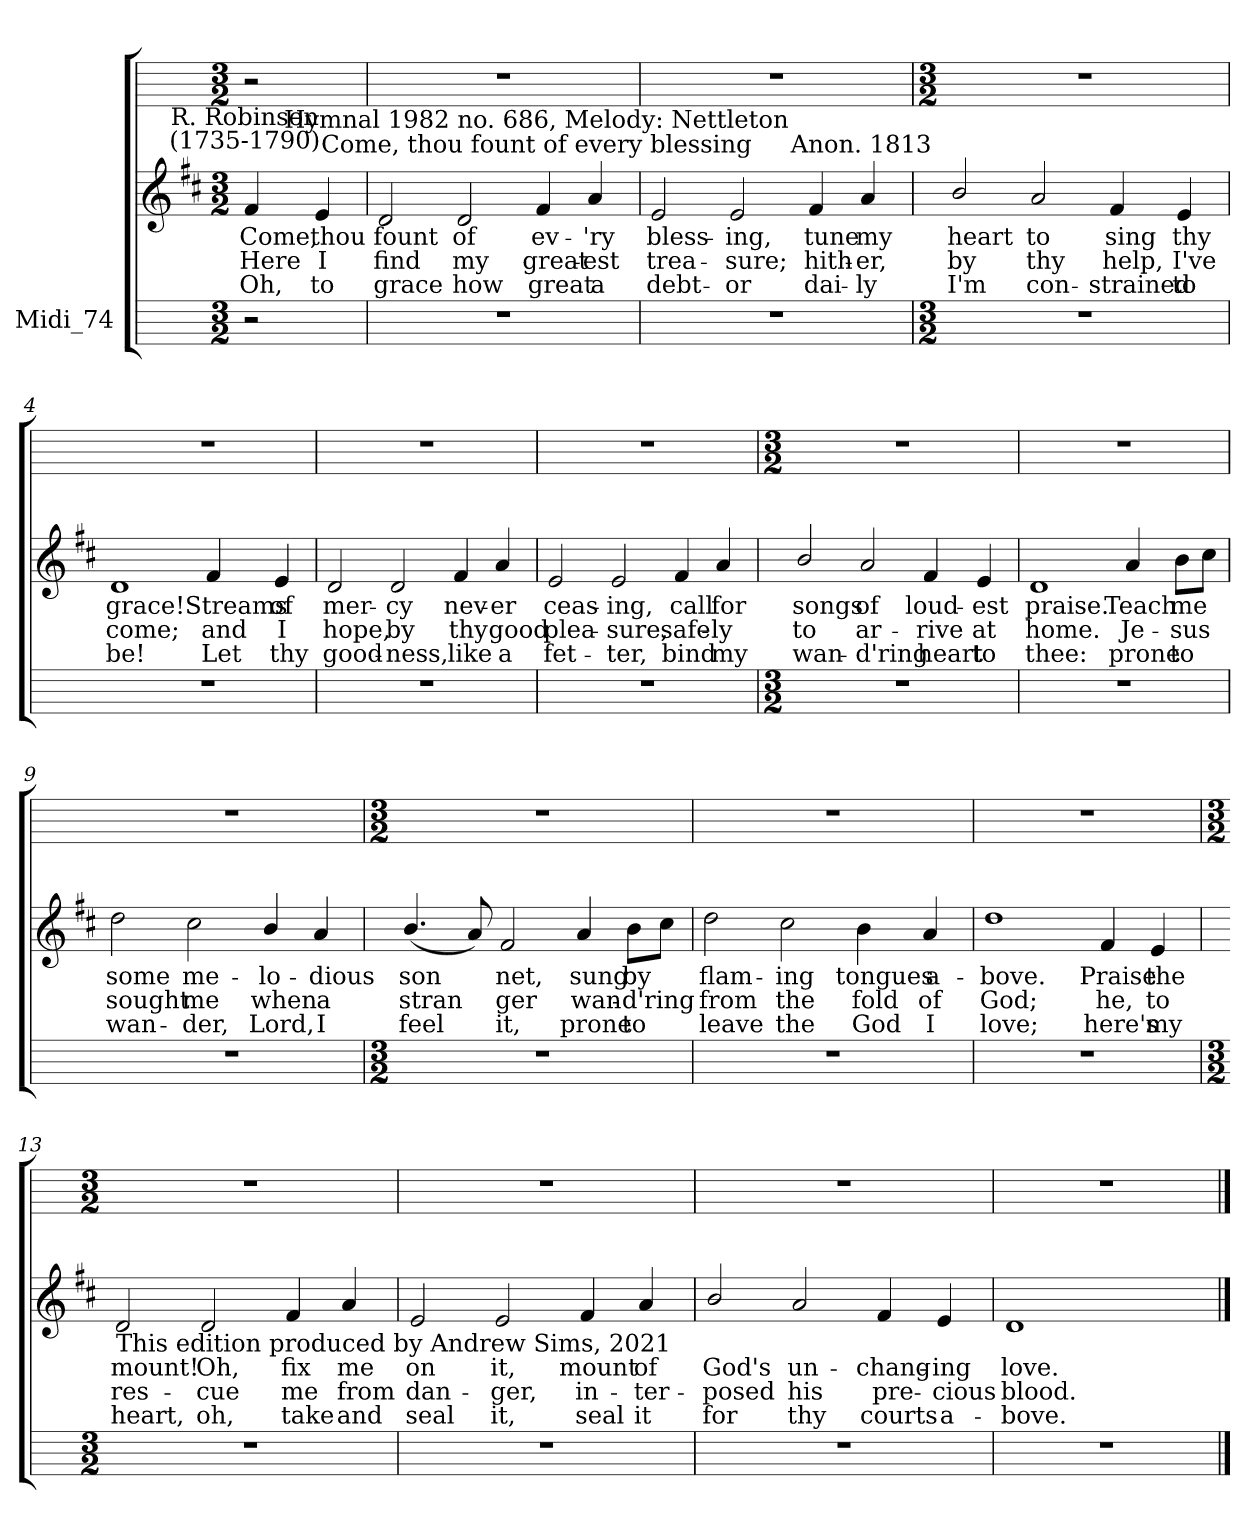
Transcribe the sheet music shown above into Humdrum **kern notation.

**kern	**kern	**text	**text	**text	**kern
*part3	*part2	*part2	*part2	*part2	*part1
*staff3	*staff2	*staff2	*staff2	*staff2	*staff1
*I"Midi_74	*	*	*	*	*
*	*clefG2	*	*	*	*
*	*k[f#c#]	*	*	*	*
*	*D:	*	*	*	*
*M3/2	*M3/2	*	*	*	*M3/2
=	=	=	=	=	=
!	!LO:TX:a:cj:t=R. Robinson\n(1735-1790)	!	!	!	!
!	!	!LO:LY:b	!LO:LY:b	!LO:LY:b	!
2r	4f#/	Come,	Here	Oh,	2r
!	!	!LO:LY:b	!LO:LY:b	!LO:LY:b	!
.	4e/	thou	I	to	.
=1	=1	=1	=1	=1	=1
!	!	!LO:LY:b	!LO:LY:b	!LO:LY:b	!
1.r	2d/	fount	find	grace	1.r
!	!	!LO:LY:b	!LO:LY:b	!LO:LY:b	!
.	2d/	of	my	how	.
!	!LO:TX:a:cj:t=Come, thou fount of every blessing	!	!	!	!
!	!LO:TX:a:cj:t=Hymnal 1982 no. 686, Melody&colon; Nettleton	!	!	!	!
!	!	!LO:LY:b	!LO:LY:b	!LO:LY:b	!
.	4f#/	ev-	-great-	-great	.
!	!	!LO:LY:b	!LO:LY:b	!LO:LY:b	!
.	4a/	'ry	est	a	.
=2	=2	=2	=2	=2	=2
!	!	!LO:LY:b	!LO:LY:b	!LO:LY:b	!
1.r	2e/	bless-	-trea-	-debt-	1.r
!	!	!LO:LY:b	!LO:LY:b	!LO:LY:b	!
.	2e/	-ing,	sure;	or	.
!	!	!LO:LY:b	!LO:LY:b	!LO:LY:b	!
.	4f#/	tune	hith-	-dai-	.
!	!LO:TX:a:cj:t=Anon. 1813	!	!	!	!
!	!	!LO:LY:b	!LO:LY:b	!LO:LY:b	!
.	4a/	-my	er,	ly	.
!!LO:LB:g=z
=3	=3	=3	=3	=3	=3
*M3/2	*	*	*	*	*M3/2
!	!	!LO:LY:b	!LO:LY:b	!LO:LY:b	!
1.r	2b/	heart	by	I'm	1.r
!	!	!LO:LY:b	!LO:LY:b	!LO:LY:b	!
.	2a/	to	thy	con-	.
!	!	!LO:LY:b	!LO:LY:b	!LO:LY:b	!
.	4f#/	-sing	help,	strained	.
!	!	!LO:LY:b	!LO:LY:b	!LO:LY:b	!
.	4e/	thy	I've	to	.
=4	=4	=4	=4	=4	=4
!	!	!LO:LY:b	!LO:LY:b	!LO:LY:b	!
1.r	1d/	grace!	come;	be!	1.r
!	!	!LO:LY:b	!LO:LY:b	!LO:LY:b	!
.	4f#/	Streams	and	Let	.
!	!	!LO:LY:b	!LO:LY:b	!LO:LY:b	!
.	4e/	of	I	thy	.
=5	=5	=5	=5	=5	=5
!	!	!LO:LY:b	!LO:LY:b	!LO:LY:b	!
1.r	2d/	mer-	-hope,	good-	1.r
!	!	!LO:LY:b	!LO:LY:b	!LO:LY:b	!
.	2d/	-cy	by	ness,	.
!	!	!LO:LY:b	!LO:LY:b	!LO:LY:b	!
.	4f#/	nev-	-thy	like	.
!	!	!LO:LY:b	!LO:LY:b	!LO:LY:b	!
.	4a/	er	good	a	.
=6	=6	=6	=6	=6	=6
!	!	!LO:LY:b	!LO:LY:b	!LO:LY:b	!
1.r	2e/	ceas-	-plea-	-fet-	1.r
!	!	!LO:LY:b	!LO:LY:b	!LO:LY:b	!
.	2e/	-ing,	sure,	ter,	.
!	!	!LO:LY:b	!LO:LY:b	!LO:LY:b	!
.	4f#/	call	safe-	-bind	.
!	!	!LO:LY:b	!LO:LY:b	!LO:LY:b	!
.	4a/	for	ly	my	.
!!LO:LB:g=z
=7	=7	=7	=7	=7	=7
*M3/2	*	*	*	*	*M3/2
!	!	!LO:LY:b	!LO:LY:b	!LO:LY:b	!
1.r	2b/	songs	to	wan-	1.r
!	!	!LO:LY:b	!LO:LY:b	!LO:LY:b	!
.	2a/	-of	ar-	-d'ring	.
!	!	!LO:LY:b	!LO:LY:b	!LO:LY:b	!
.	4f#/	loud-	-rive	heart	.
!	!	!LO:LY:b	!LO:LY:b	!LO:LY:b	!
.	4e/	est	at	to	.
=8	=8	=8	=8	=8	=8
!	!	!LO:LY:b	!LO:LY:b	!LO:LY:b	!
1.r	1d/	praise.	home.	thee:	1.r
!	!	!LO:LY:b	!LO:LY:b	!LO:LY:b	!
.	4a	Teach	Je-	-prone	.
!	!	!LO:LY:b	!LO:LY:b	!LO:LY:b	!
.	8bL	me	sus	to	.
.	8cc#J	.	.	.	.
=9	=9	=9	=9	=9	=9
!	!	!LO:LY:b	!LO:LY:b	!LO:LY:b	!
1.r	2dd	some	sought	wan-	1.r
!	!	!LO:LY:b	!LO:LY:b	!LO:LY:b	!
.	2cc#	-me-	-me	der,	.
!	!	!LO:LY:b	!LO:LY:b	!LO:LY:b	!
.	4b/	lo-	-when	Lord,	.
!	!	!LO:LY:b	!LO:LY:b	!LO:LY:b	!
.	4a/	dious	a	I	.
!!LO:LB:g=z
=10	=10	=10	=10	=10	=10
*M3/2	*	*	*	*	*M3/2
!	!	!LO:LY:b	!LO:LY:b	!LO:LY:b	!
1.r	(<4.b/	son	stran	feel	1.r
.	8a)	.	.	.	.
!	!	!LO:LY:b	!LO:LY:b	!LO:LY:b	!
.	2f#	net,	ger	it,	.
!	!	!LO:LY:b	!LO:LY:b	!LO:LY:b	!
.	4a	sung	wan-	-prone	.
!	!	!LO:LY:b	!LO:LY:b	!LO:LY:b	!
.	8bL	by	d'ring	to	.
.	8cc#J	.	.	.	.
=11	=11	=11	=11	=11	=11
!	!	!LO:LY:b	!LO:LY:b	!LO:LY:b	!
1.r	2dd	flam-	-from	leave	1.r
!	!	!LO:LY:b	!LO:LY:b	!LO:LY:b	!
.	2cc#	ing	the	the	.
!	!	!LO:LY:b	!LO:LY:b	!LO:LY:b	!
.	4b	tongues	fold	God	.
!	!	!LO:LY:b	!LO:LY:b	!LO:LY:b	!
.	4a	a-	-of	I	.
=12	=12	=12	=12	=12	=12
!	!	!LO:LY:b	!LO:LY:b	!LO:LY:b	!
1.r	1dd	bove.	God;	love;	1.r
!	!	!LO:LY:b	!LO:LY:b	!LO:LY:b	!
.	4f#	Praise	he,	here's	.
!	!	!LO:LY:b	!LO:LY:b	!LO:LY:b	!
.	4e	the	to	my	.
!!LO:LB:g=z
=13	=13	=13	=13	=13	=13
*M3/2	*	*	*	*	*M3/2
!	!LO:TX:b:t=This edition produced by Andrew Sims, 2021	!	!	!	!
!	!	!LO:LY:b	!LO:LY:b	!LO:LY:b	!
1.r	2d	mount!	res-	-heart,	1.r
!	!	!LO:LY:b	!LO:LY:b	!LO:LY:b	!
.	2d	Oh,	cue	oh,	.
!	!	!LO:LY:b	!LO:LY:b	!LO:LY:b	!
.	4f#	fix	me	take	.
!	!	!LO:LY:b	!LO:LY:b	!LO:LY:b	!
.	4a	me	from	and	.
=14	=14	=14	=14	=14	=14
!	!	!LO:LY:b	!LO:LY:b	!LO:LY:b	!
1.r	2e	on	dan-	-seal	1.r
!	!	!LO:LY:b	!LO:LY:b	!LO:LY:b	!
.	2e	it,	ger,	it,	.
!	!	!LO:LY:b	!LO:LY:b	!LO:LY:b	!
.	4f#	mount	in-	-seal	.
!	!	!LO:LY:b	!LO:LY:b	!LO:LY:b	!
.	4a	of	ter-	-it	.
=15	=15	=15	=15	=15	=15
!	!	!LO:LY:b	!LO:LY:b	!LO:LY:b	!
1.r	2b/	God's	posed	for	1.r
!	!	!LO:LY:b	!LO:LY:b	!LO:LY:b	!
.	2a	un-	-his	thy	.
!	!	!LO:LY:b	!LO:LY:b	!LO:LY:b	!
.	4f#	chang-	-pre-	-courts	.
!	!	!LO:LY:b	!LO:LY:b	!LO:LY:b	!
.	4e	ing	cious	a-	.
=16	=16	=16	=16	=16	=16
!	!	!LO:LY:b	!LO:LY:b	!LO:LY:b	!
1.r	1d	-love.	blood.	bove.	1.r
.	2ryy	.	.	.	.
==	==	==	==	==	==
*-	*-	*-	*-	*-	*-
